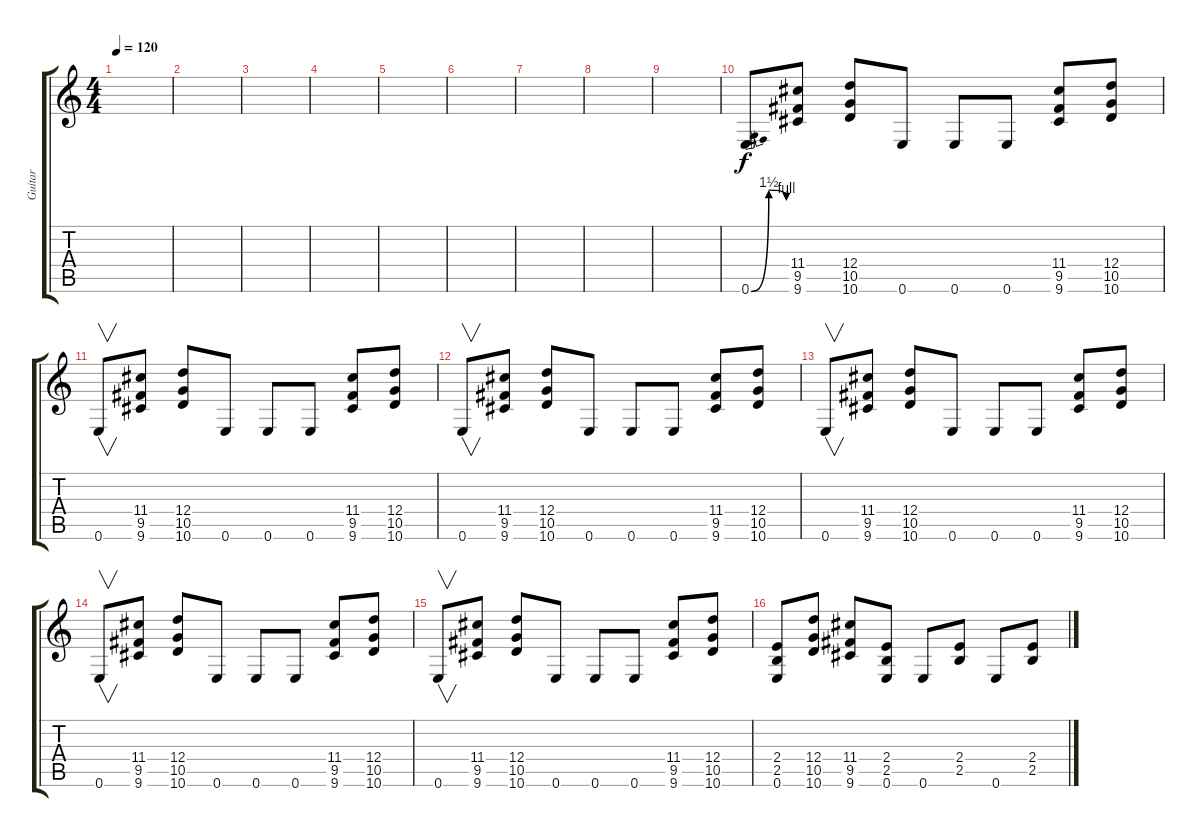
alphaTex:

\track ("Guitar" "Guitar") {instrument distortionguitar}
\staff {score tabs}
\tuning (E4 B3 G3 D3 A2 E2) {hide}
\ts (4 4)
\tempo 120
\clef g2
\ks c
|
|
|
|
|
|
|
|
|
0.6{be (bendrelease 0 0 15 6 15 6 60 4)}.8 (11.4 9.5 9.6).8 (12.4 10.5 10.6).8 0.6.8 0.6.8 0.6.8 (11.4 9.5 9.6).8 (12.4 10.5 10.6).8 |
0.6.8{v} (11.4 9.5 9.6).8 (12.4 10.5 10.6).8 0.6.8 0.6.8 0.6.8 (11.4 9.5 9.6).8 (12.4 10.5 10.6).8 |
0.6.8{v} (11.4 9.5 9.6).8 (12.4 10.5 10.6).8 0.6.8 0.6.8 0.6.8 (11.4 9.5 9.6).8 (12.4 10.5 10.6).8 |
0.6.8{v} (11.4 9.5 9.6).8 (12.4 10.5 10.6).8 0.6.8 0.6.8 0.6.8 (11.4 9.5 9.6).8 (12.4 10.5 10.6).8 |
0.6.8{v} (11.4 9.5 9.6).8 (12.4 10.5 10.6).8 0.6.8 0.6.8 0.6.8 (11.4 9.5 9.6).8 (12.4 10.5 10.6).8 |
0.6.8{v} (11.4 9.5 9.6).8 (12.4 10.5 10.6).8 0.6.8 0.6.8 0.6.8 (11.4 9.5 9.6).8 (12.4 10.5 10.6).8 |
(2.4 2.5 0.6).8 (12.4 10.5 10.6).8 (11.4 9.5 9.6).8 (2.4 2.5 0.6).8 0.6.8 (2.4 2.5).8 0.6.8 (2.4 2.5).8
